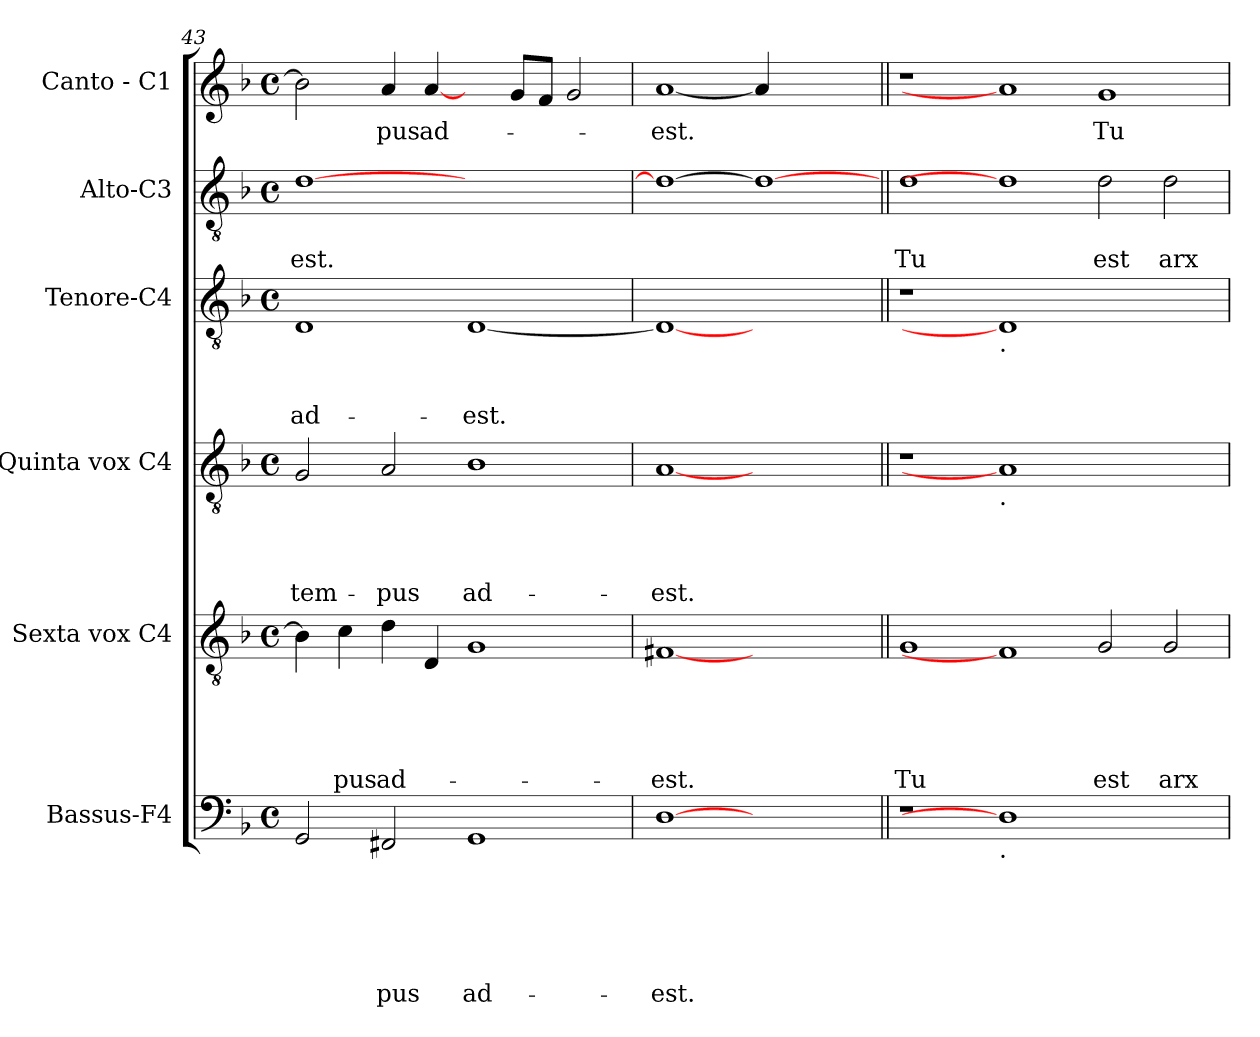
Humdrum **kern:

**kern	**text	**text	**text	**text	**text	**text	**kern	**text	**text	**text	**text	**text	**kern	**text	**text	**text	**text	**kern	**text	**text	**text	**kern	**text	**text	**kern	**text
*part6	*part6	*part6	*part6	*part6	*part6	*part6	*part5	*part5	*part5	*part5	*part5	*part5	*part4	*part4	*part4	*part4	*part4	*part3	*part3	*part3	*part3	*part2	*part2	*part2	*part1	*part1
*staff6	*staff6	*staff6	*staff6	*staff6	*staff6	*staff6	*staff5	*staff5	*staff5	*staff5	*staff5	*staff5	*staff4	*staff4	*staff4	*staff4	*staff4	*staff3	*staff3	*staff3	*staff3	*staff2	*staff2	*staff2	*staff1	*staff1
*I"Bassus-F4	*	*	*	*	*	*	*I"Sexta vox C4	*	*	*	*	*	*I"Quinta vox C4	*	*	*	*	*I"Tenore-C4	*	*	*	*I"Alto-C3	*	*	*I"Canto - C1	*
!!LO:PB:g=z
*clefF4	*	*	*	*	*	*	*clefGv2	*	*	*	*	*	*clefGv2	*	*	*	*	*clefGv2	*	*	*	*clefGv2	*	*	*clefG2	*
*k[b-]	*	*	*	*	*	*	*k[b-]	*	*	*	*	*	*k[b-]	*	*	*	*	*k[b-]	*	*	*	*k[b-]	*	*	*k[b-]	*
*F:	*	*	*	*	*	*	*F:	*	*	*	*	*	*F:	*	*	*	*	*F:	*	*	*	*F:	*	*	*F:	*
*M4/4	*	*	*	*	*	*	*M4/4	*	*	*	*	*	*M4/4	*	*	*	*	*M4/4	*	*	*	*M4/4	*	*	*M4/4	*
*met(c)	*	*	*	*	*	*	*met(c)	*	*	*	*	*	*met(c)	*	*	*	*	*met(c)	*	*	*	*met(c)	*	*	*met(c)	*
=43	=43	=43	=43	=43	=43	=43	=43	=43	=43	=43	=43	=43	=43	=43	=43	=43	=43	=43	=43	=43	=43	=43	=43	=43	=43	=43
!	!	!	!	!	!	!	!	!	!	!	!	!	!	!	!	!	!LO:LY:b	!	!	!	!LO:LY:b	!	!	!LO:LY:b	!	!
2GG/	.	.	.	.	.	.	4B-\]	.	.	.	.	.	2G/	.	.	.	tem-	1D	.	.	ad-	[>1d	.	-est.	2b-\]	.
!	!	!	!	!	!	!	!	!	!	!	!	!LO:LY:b	!	!	!	!	!	!	!	!	!	!	!	!	!	!
.	.	.	.	.	.	.	4c\	.	.	.	.	-pus	.	.	.	.	.	.	.	.	.	.	.	.	.	.
!	!	!	!	!	!	!LO:LY:b	!	!	!	!	!	!LO:LY:b	!	!	!	!	!LO:LY:b	!	!	!	!	!	!	!	!	!LO:LY:b
2FF#X/	.	.	.	.	.	-pus	4d\	.	.	.	.	ad-	2A/	.	.	.	-pus	.	.	.	.	.	.	.	4a/	-pus
!	!	!	!	!	!	!	!	!	!	!	!	!	!	!	!	!	!	!	!	!	!	!	!	!	!	!LO:LY:b
.	.	.	.	.	.	.	4D/	.	.	.	.	.	.	.	.	.	.	.	.	.	.	.	.	.	[4a/	ad-
!	!	!	!	!	!	!LO:LY:b	!	!	!	!	!	!	!	!	!	!	!LO:LY:b	!	!	!	!LO:LY:b	!	!	!	!	!
1GG	.	.	.	.	.	ad-	1G	.	.	.	.	.	1B-	.	.	.	ad-	[<1D	.	.	-est.	1ryy	.	.	4ryy	.
.	.	.	.	.	.	.	.	.	.	.	.	.	.	.	.	.	.	.	.	.	.	.	.	.	8g/L	.
.	.	.	.	.	.	.	.	.	.	.	.	.	.	.	.	.	.	.	.	.	.	.	.	.	8f/J	.
.	.	.	.	.	.	.	.	.	.	.	.	.	.	.	.	.	.	.	.	.	.	.	.	.	2g/	.
=44	=44	=44	=44	=44	=44	=44	=44	=44	=44	=44	=44	=44	=44	=44	=44	=44	=44	=44	=44	=44	=44	=44	=44	=44	=44	=44
!	!	!	!	!	!	!LO:LY:b	!	!	!	!	!	!LO:LY:b	!	!	!	!	!LO:LY:b	!	!	!	!	!	!	!	!	!LO:LY:b
[1D	.	.	.	.	.	-est.	[1F#X	.	.	.	.	-est.	[1A	.	.	.	-est.	1D_	.	.	.	1d_	.	.	[1a	-est.
1ryy	.	.	.	.	.	.	1ryy	.	.	.	.	.	1ryy	.	.	.	.	1ryy	.	.	.	1d_	.	.	4a/]	.
.	.	.	.	.	.	.	.	.	.	.	.	.	.	.	.	.	.	.	.	.	.	.	.	.	2.ryy	.
=45||	=45||	=45||	=45||	=45||	=45||	=45||	=45||	=45||	=45||	=45||	=45||	=45||	=45||	=45||	=45||	=45||	=45||	=45||	=45||	=45||	=45||	=45||	=45||	=45||	=45||	=45||
!	!	!	!	!	!	!	!	!	!	!	!	!LO:LY:b	!	!	!	!	!	!	!	!	!	!	!	!LO:LY:b	!	!
1r	.	.	.	.	.	.	1G	.	.	.	.	Tu	1r	.	.	.	.	1r	.	.	.	1d	.	Tu	1r	.
!	!	!	!	!	!	!	!	!	!	!	!	!	!	!	!	!	!	!LO:TX:b:t=.	!	!	!	!	!	!	!	!
!	!	!	!	!	!	!	!	!	!	!	!	!	!LO:TX:b:t=.	!	!	!	!	!	!	!	!	!	!	!	!	!
!LO:TX:b:t=.	!	!	!	!	!	!	!	!	!	!	!	!	!	!	!	!	!	!	!	!	!	!	!	!	!	!
1D]	.	.	.	.	.	.	1F#]	.	.	.	.	.	1A]	.	.	.	.	1D]	.	.	.	1d]	.	.	1a]	.
!	!	!	!	!	!	!	!	!	!	!	!	!LO:LY:b	!	!	!	!	!	!	!	!	!	!	!	!LO:LY:b	!	!LO:LY:b
1ryy	.	.	.	.	.	.	2G/	.	.	.	.	est	1ryy	.	.	.	.	1ryy	.	.	.	2d\	.	est	1g	Tu
!	!	!	!	!	!	!	!	!	!	!	!	!LO:LY:b	!	!	!	!	!	!	!	!	!	!	!	!LO:LY:b	!	!
.	.	.	.	.	.	.	2G/	.	.	.	.	arx	.	.	.	.	.	.	.	.	.	2d\	.	arx	.	.
=	=	=	=	=	=	=	=	=	=	=	=	=	=	=	=	=	=	=	=	=	=	=	=	=	=	=
*-	*-	*-	*-	*-	*-	*-	*-	*-	*-	*-	*-	*-	*-	*-	*-	*-	*-	*-	*-	*-	*-	*-	*-	*-	*-	*-
